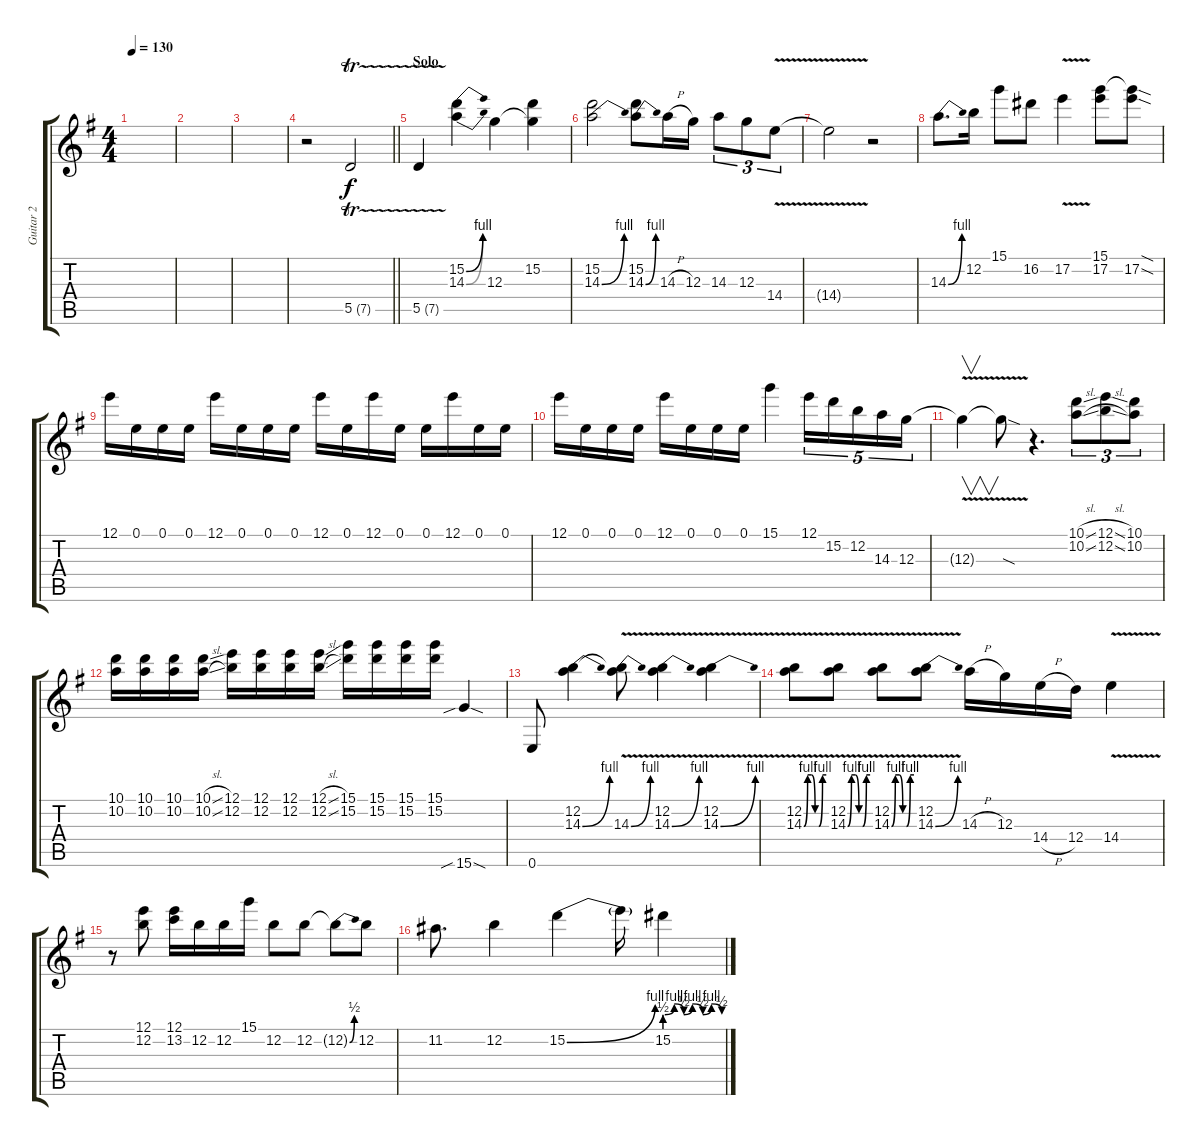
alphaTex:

\track ("Guitar 2" "Guitar 2") {instrument overdrivenguitar}
\staff {score tabs}
\tuning (E4 B3 G3 D3 A2 E2) {hide}
\ts (4 4)
\tempo 130
\clef g2
\ks g
|
|
|
\barLineRight lightlight
r.2 5.5{tr (7 16)}.2 |
\section ("" "Solo")
5.5{tr (7 16)}.4 (15.2{be (bend 0 0 60 4)} 14.3{be (bend 0 0 60 4)}).4 12.3.4 (15.2 12.3{t}).4 |
(15.2 14.3{be (bend 0 0 60 4)}).2 (15.2 14.3{be (bend 0 0 60 4)}).8 14.3{h}.16 12.3.16 14.3.8{tu (3 2)} 12.3.8{tu (3 2)} 14.4{v}.8{tu (3 2)} |
14.4{t}.2 r.2 |
14.3{be (bend 0 0 60 4)}.8{d} 12.2.16 15.1.8 16.2.8 17.2{v}.4 (15.1 17.2).8 (15.1{sod t} 17.2{sod}).8 |
12.1.16 0.1.16 0.1.16 0.1.16 12.1.16 0.1.16 0.1.16 0.1.16 12.1.16 0.1.16 12.1.16 0.1.16 0.1.16 12.1.16 0.1.16 0.1.16 |
12.1.16 0.1.16 0.1.16 0.1.16 12.1.16 0.1.16 0.1.16 0.1.16 15.1.4 12.1.16{tu (5 4)} 15.2.16{tu (5 4)} 12.2.16{tu (5 4)} 14.3.16{tu (5 4)} 12.3.16{tu (5 4)} |
12.3{v t}.4{v} 12.3{sod t}.8 r.4{d} (10.1{sl} 10.2{sl}).8{tu (3 2)} (12.1{sl} 12.2{sl}).8{tu (3 2)} (10.1 10.2).8{tu (3 2)} |
(10.1 10.2).16 (10.1 10.2).16 (10.1 10.2).16 (10.1{sl} 10.2{sl}).16 (12.1 12.2).16 (12.1 12.2).16 (12.1 12.2).16 (12.1{sl} 12.2{sl}).16 (15.1 15.2).16 (15.1 15.2).16 (15.1 15.2).16 (15.1 15.2).16 15.6{sib sod}.4 |
0.6.8 (12.2 14.3{be (bend 0 0 60 4)}).4 (12.2{t} 14.3{be (bend 0 0 60 4) v}).8 (12.2 14.3{be (bend 0 0 60 4) v}).4 (12.2 14.3{be (bend 0 0 60 4) v}).4 |
(12.2 14.3{be (custom 0 0 10 4 20 4 30 0 40 0 50 4 60 4) v}).8 (12.2 14.3{be (custom 0 0 10 4 20 4 30 0 40 0 50 4 60 4) v}).8 (12.2 14.3{be (custom 0 0 10 4 20 4 30 0 40 0 50 4 60 4) v}).8 (12.2{v} 14.3{be (bend 0 0 60 4)}).8 14.3{h}.16 12.3.16 14.4{h}.16 12.4.16 14.4{v}.4 |
r.8 (12.1 12.2).8 (12.1 13.2).16 12.2.16 12.2.16 15.1.16 12.2.8 12.2.8 12.2{be (bend 0 0 60 2) t}.8 12.2.8 |
11.2.8{d} 12.2.4 15.2{be (bend 0 0 60 4)}.4 15.2{t}.16 15.2{be (custom 0 2 10 4 20 2 29 4 40 2 49 4 60 2)}.4
